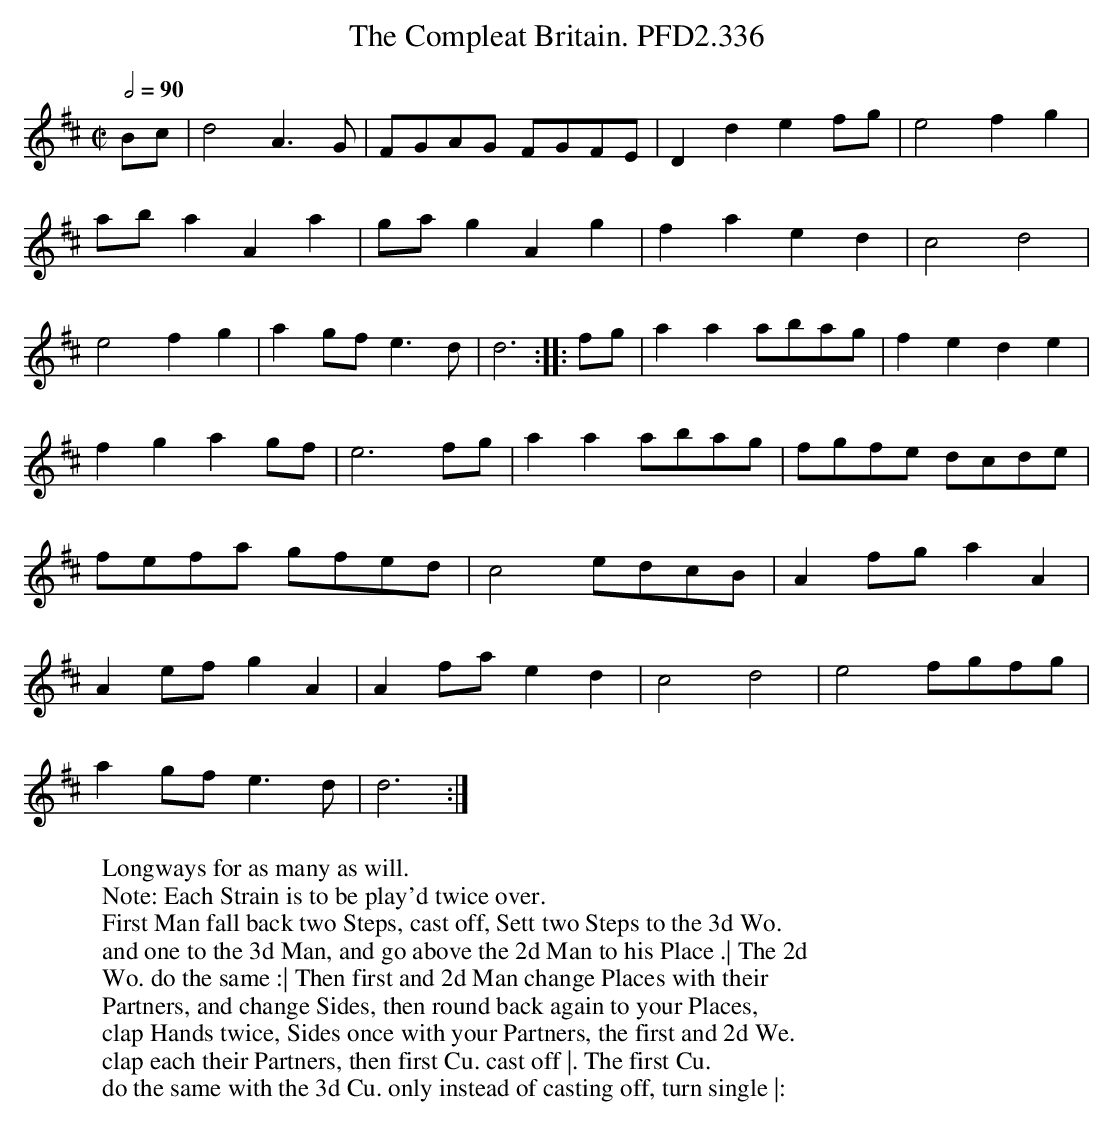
X:1
T:Compleat Britain. PFD2.336, The
M:C|
L:1/4
W:Longways for as many as will.
W:Note: Each Strain is to be play'd twice over.
W:First Man fall back two Steps, cast off, Sett two Steps to the 3d Wo.
W:and one to the 3d Man, and go above the 2d Man to his Place .| The 2d
W:Wo. do the same :| Then first and 2d Man change Places with their
W:Partners, and change Sides, then round back again to your Places,
W:clap Hands twice, Sides once with your Partners, the first and 2d We.
W:clap each their Partners, then first Cu. cast off |. The first Cu.
W:do the same with the 3d Cu. only instead of casting off, turn single |:
Q:2/4=90
K:D
B/c/ | d2 A>G | F/G/A/G/ F/G/F/E/ | Dd ef/g/ | e2 fg |
a/b/a Aa | g/a/g Ag | faed | c2 d2 |
e2 fg | ag/f/ e>d | d3 :: f/g/ | aa a/b/a/g/ | fede |
fg ag/f/ | e3 f/g/ | aa a/b/a/g/ | f/g/f/e/ d/c/d/e/ |
f/e/f/a/ g/f/e/d/ | c2 e/d/c/B/ | Af/g/ aA |
Ae/f/ gA | Af/a/ ed | c2 d2 | e2 f/g/f/g/ |
ag/f/e>d | d3 :|
